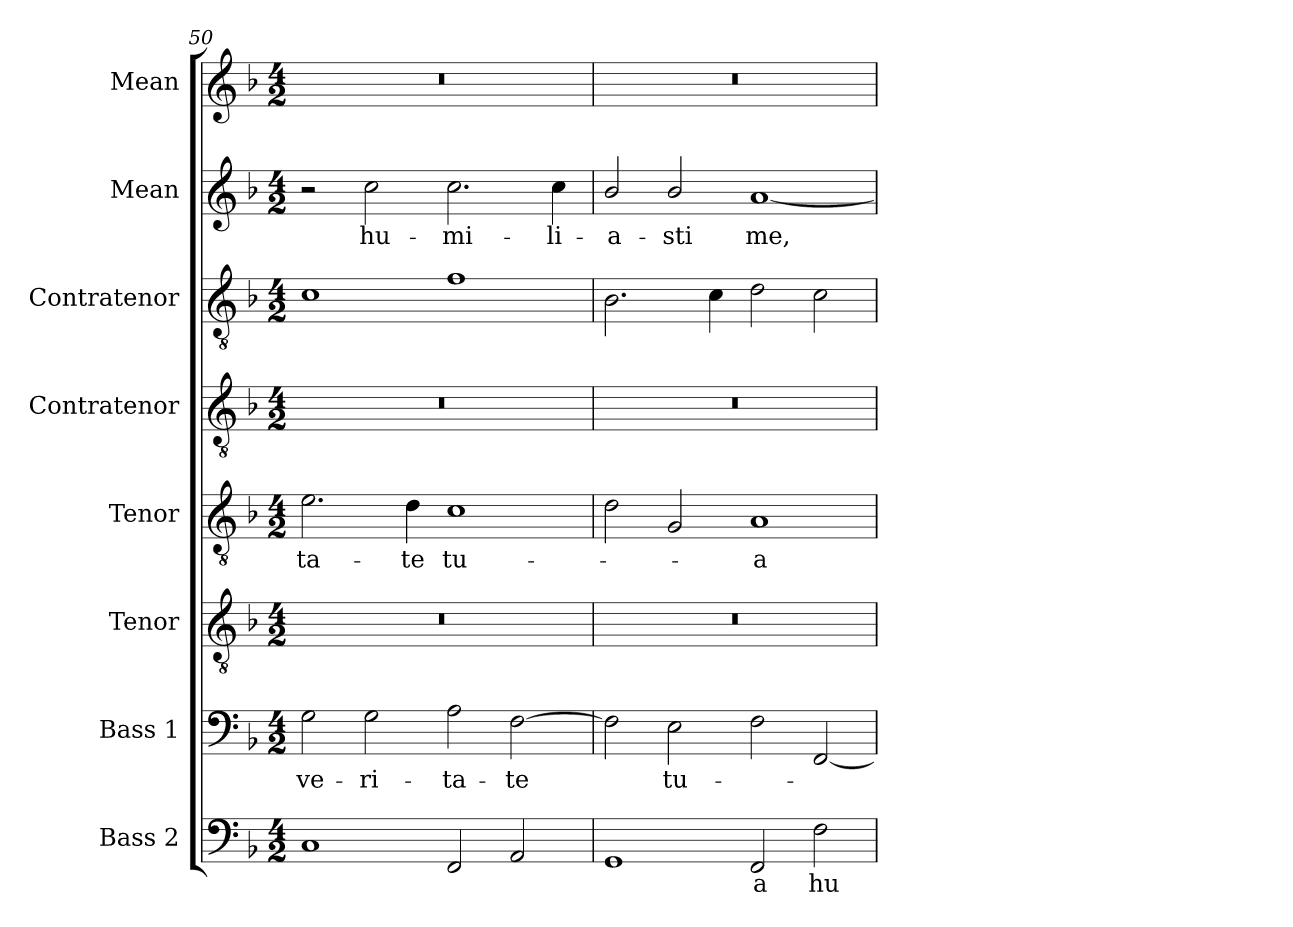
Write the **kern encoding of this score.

**kern	**text	**kern	**text	**kern	**kern	**text	**kern	**kern	**kern	**text	**kern
*part8	*part8	*part7	*part7	*part6	*part5	*part5	*part4	*part3	*part2	*part2	*part1
*staff8	*staff8	*staff7	*staff7	*staff6	*staff5	*staff5	*staff4	*staff3	*staff2	*staff2	*staff1
*I"Bass 2	*	*I"Bass 1	*	*I"Tenor	*I"Tenor	*	*I"Contratenor	*I"Contratenor	*I"Mean	*	*I"Mean
*I'B2.	*	*I'B1.	*	*I'T.	*I'T.	*	*I'Ct.	*I'Ct.	*I'M.	*	*I'M.
*clefF4	*	*clefF4	*	*clefGv2	*clefGv2	*	*clefGv2	*clefGv2	*clefG2	*	*clefG2
*	*	*	*	*ITrd7c12	*ITrd7c12	*	*ITrd7c12	*ITrd7c12	*	*	*
*k[b-]	*	*k[b-]	*	*k[b-]	*k[b-]	*	*k[b-]	*k[b-]	*k[b-]	*	*k[b-]
*F:	*	*F:	*	*F:	*F:	*	*F:	*F:	*F:	*	*F:
*M4/2	*	*M4/2	*	*M4/2	*M4/2	*	*M4/2	*M4/2	*M4/2	*	*M4/2
=50	=50	=50	=50	=50	=50	=50	=50	=50	=50	=50	=50
!	!	!	!LO:LY:b:color=#000000	!LO:N:vis=1	!	!	!	!	!	!	!
!	!	!	!	!	!	!LO:LY:b:color=#000000	!LO:N:vis=1	!	!	!	!LO:N:vis=1
1Ci	.	2Gi\	ve-	0r	2.Ei\	-ta-	0r	1Ci	2r	.	0r
!	!	!	!LO:LY:b:color=#000000	!	!	!	!	!	!	!	!
!	!	!	!	!	!	!	!	!	!	!LO:LY:b:color=#000000	!
.	.	2Gi\	-ri-	.	.	.	.	.	2cci\	hu-	.
!	!	!	!	!	!	!LO:LY:b:color=#000000	!	!	!	!	!
.	.	.	.	.	4Di\	-te	.	.	.	.	.
!	!	!	!LO:LY:b:color=#000000	!	!	!	!	!	!	!	!
!	!	!	!	!	!	!LO:LY:b:color=#000000	!	!	!	!	!
!	!	!	!	!	!	!	!	!	!	!LO:LY:b:color=#000000	!
2FFi/	.	2Ai\	-ta-	.	1Ci	tu-	.	1Fi	2.cci\	-mi-	.
!	!	!	!LO:LY:b:color=#000000	!	!	!	!	!	!	!	!
2AAi/	.	[2Fi\	-te	.	.	.	.	.	.	.	.
!	!	!	!	!	!	!	!	!	!	!LO:LY:b:color=#000000	!
.	.	.	.	.	.	.	.	.	4cci\	-li-	.
=51	=51	=51	=51	=51	=51	=51	=51	=51	=51	=51	=51
!	!	!	!	!LO:N:vis=1	!	!	!LO:N:vis=1	!	!	!	!
!	!	!	!	!	!	!	!	!	!	!LO:LY:b:color=#000000	!LO:N:vis=1
1GGi	.	2Fi\]	.	0r	2Di\	.	0r	2.BB-i\	2b-i/	-a-	0r
!	!	!	!LO:LY:b:color=#000000	!	!	!	!	!	!	!	!
!	!	!	!	!	!	!	!	!	!	!LO:LY:b:color=#000000	!
.	.	2Ei\	tu-	.	2GGi/	.	.	.	2b-i/	-sti	.
.	.	.	.	.	.	.	.	4Ci\	.	.	.
!	!LO:LY:b:color=#000000	!	!	!	!	!	!	!	!	!	!
!	!	!	!	!	!	!LO:LY:b:color=#000000	!	!	!	!	!
!	!	!	!	!	!	!	!	!	!	!LO:LY:b:color=#000000	!
2FFi/	-a	2Fi\	.	.	1AAi	-a	.	2Di\	[1ai	me,	.
!	!LO:LY:b:color=#000000	!	!	!	!	!	!	!	!	!	!
2Fi\	hu-	[2FFi/	.	.	.	.	.	2Ci\	.	.	.
=	=	=	=	=	=	=	=	=	=	=	=
*-	*-	*-	*-	*-	*-	*-	*-	*-	*-	*-	*-
